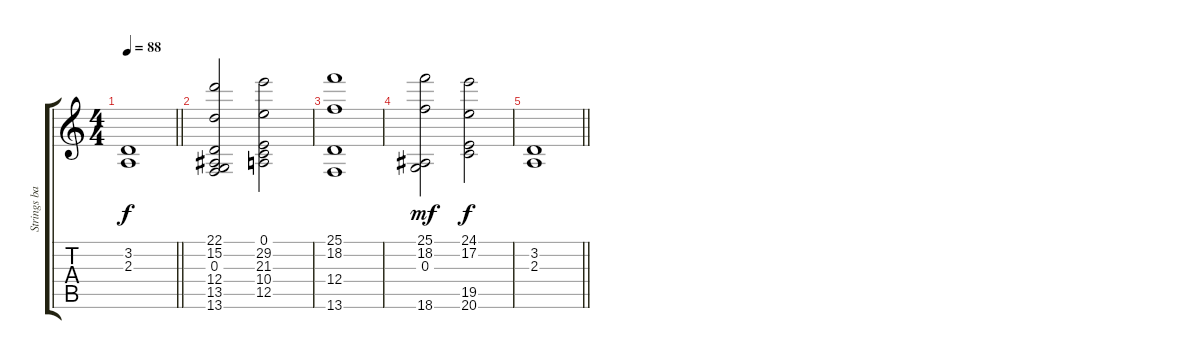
\track ("Strings background" "Strings ba") {instrument stringensemble2}
\staff {score tabs}
\tuning (E4 B3 G3 D3 A2 E2) {hide}
\ts (4 4)
\tempo 88
\clef g2
\barLineRight lightlight
\ks c
(3.2 2.3).1{dy f} |
(22.1 15.2 0.3 12.4 13.5 13.6).2 (0.1 29.2 21.3 10.4 12.5).2 |
(25.1 18.2 12.4 13.6).1 |
(25.1 18.2 0.3 18.6).2{dy mf} (24.1 17.2 19.5 20.6).2{dy f} |
\barLineRight lightlight
(3.2 2.3).1
